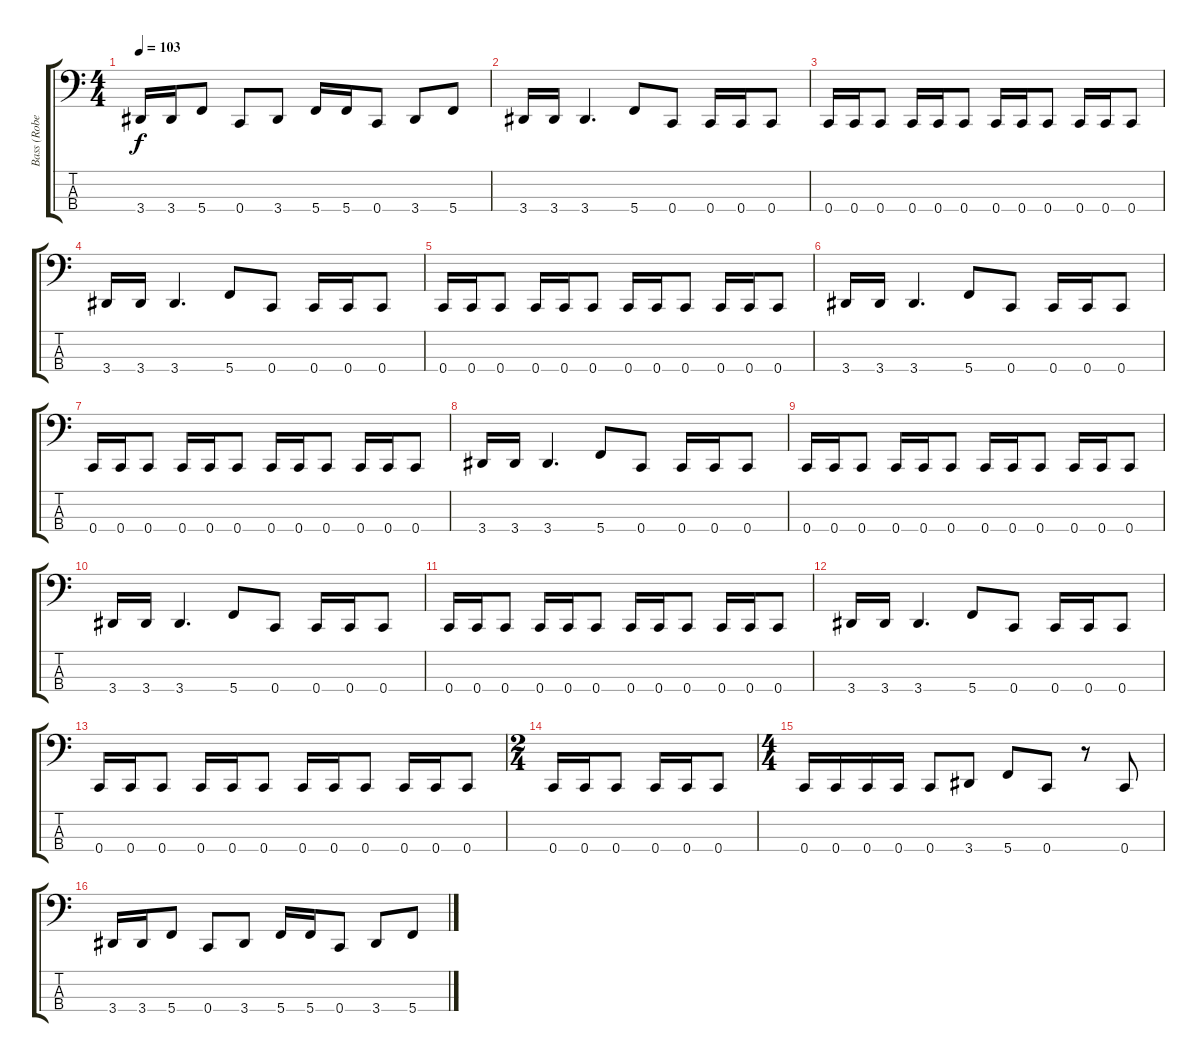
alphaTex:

\track ("Bass (Robert)" "Bass (Robe") {instrument electricbassfinger}
\staff {score tabs}
\tuning (F2 C2 G1 C1) {hide}
\ts (4 4)
\tempo 103
\clef f4
\ks c
3.4.16{dy f} 3.4.16 5.4.8 0.4.8 3.4.8 5.4.16 5.4.16 0.4.8 3.4.8 5.4.8 |
3.4.16 3.4.16 3.4.4{d} 5.4.8 0.4.8 0.4.16 0.4.16 0.4.8 |
0.4.16 0.4.16 0.4.8 0.4.16 0.4.16 0.4.8 0.4.16 0.4.16 0.4.8 0.4.16 0.4.16 0.4.8 |
3.4.16 3.4.16 3.4.4{d} 5.4.8 0.4.8 0.4.16 0.4.16 0.4.8 |
0.4.16 0.4.16 0.4.8 0.4.16 0.4.16 0.4.8 0.4.16 0.4.16 0.4.8 0.4.16 0.4.16 0.4.8 |
3.4.16 3.4.16 3.4.4{d} 5.4.8 0.4.8 0.4.16 0.4.16 0.4.8 |
0.4.16 0.4.16 0.4.8 0.4.16 0.4.16 0.4.8 0.4.16 0.4.16 0.4.8 0.4.16 0.4.16 0.4.8 |
3.4.16 3.4.16 3.4.4{d} 5.4.8 0.4.8 0.4.16 0.4.16 0.4.8 |
0.4.16 0.4.16 0.4.8 0.4.16 0.4.16 0.4.8 0.4.16 0.4.16 0.4.8 0.4.16 0.4.16 0.4.8 |
3.4.16 3.4.16 3.4.4{d} 5.4.8 0.4.8 0.4.16 0.4.16 0.4.8 |
0.4.16 0.4.16 0.4.8 0.4.16 0.4.16 0.4.8 0.4.16 0.4.16 0.4.8 0.4.16 0.4.16 0.4.8 |
3.4.16 3.4.16 3.4.4{d} 5.4.8 0.4.8 0.4.16 0.4.16 0.4.8 |
0.4.16 0.4.16 0.4.8 0.4.16 0.4.16 0.4.8 0.4.16 0.4.16 0.4.8 0.4.16 0.4.16 0.4.8 |
\ts (2 4)
0.4.16 0.4.16 0.4.8 0.4.16 0.4.16 0.4.8 |
\ts (4 4)
0.4.16 0.4.16 0.4.16 0.4.16 0.4.8 3.4.8 5.4.8 0.4.8 r.8 0.4.8 |
3.4.16 3.4.16 5.4.8 0.4.8 3.4.8 5.4.16 5.4.16 0.4.8 3.4.8 5.4.8
